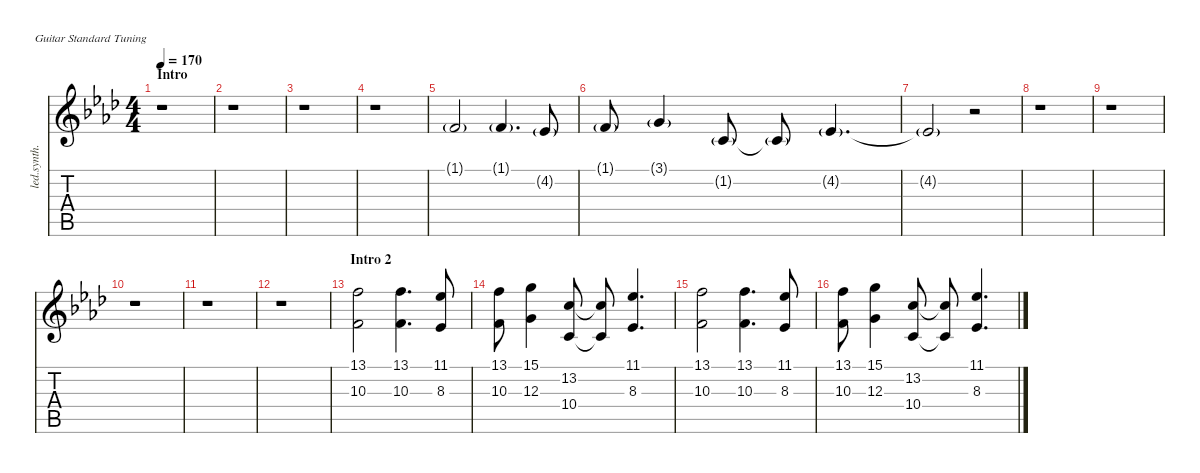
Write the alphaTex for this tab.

\defaultSystemsLayout 4
\hideDynamics
\bracketExtendMode nobrackets
\otherSystemsTrackNameOrientation horizontal
\track ("Lead Synth" "led.synth.") {instrument lead7fifths}
\staff {score tabs}
\tuning (E4 B3 G3 D3 A2 E2)
\ts (4 4)
\section ("" "Intro")
\tempo 170
\clef g2
\ks fminor
r.1{dy mf instrument lead7fifths beam Down} |
r.1{beam Down} |
r.1{beam Down} |
r.1{beam Down} |
1.1{g acc forcenatural}.2{beam Up} 1.1{g acc forcenatural}.4{d beam Up} 4.2{g acc b}.8{beam Up} |
1.1{g acc forcenatural}.8{beam Up} 3.1{g acc forcenatural}.4{beam Up} 1.2{g acc forcenatural}.8{beam Up} 1.2{g t acc forcenatural}.8{beam Up} 4.2{g acc b}.4{d beam Up} |
4.2{g t acc b}.2{beam Up} r.2{beam Up} |
r.1{beam Down} |
r.1{beam Down} |
r.1{beam Down} |
r.1{beam Down} |
r.1{beam Down} |
\section ("" "Intro 2")
(13.1{acc forcenatural} 10.3{acc forcenatural}).2{beam Down} (13.1{acc forcenatural} 10.3{acc forcenatural}).4{d beam Down} (11.1{acc b} 8.3{acc b}).8{beam Up} |
(13.1{acc forcenatural} 10.3{acc forcenatural}).8{beam Down} (15.1{acc forcenatural} 12.3{acc forcenatural}).4{beam Down} (13.2{acc forcenatural} 10.4{acc forcenatural}).8{beam Up} (13.2{t acc forcenatural} 10.4{t acc forcenatural}).8{beam Up} (11.1{acc b} 8.3{acc b}).4{d beam Up} |
(13.1{acc forcenatural} 10.3{acc forcenatural}).2{beam Down} (13.1{acc forcenatural} 10.3{acc forcenatural}).4{d beam Down} (11.1{acc b} 8.3{acc b}).8{beam Up} |
(13.1{acc forcenatural} 10.3{acc forcenatural}).8{beam Down} (15.1{acc forcenatural} 12.3{acc forcenatural}).4{beam Down} (13.2{acc forcenatural} 10.4{acc forcenatural}).8{beam Up} (13.2{t acc forcenatural} 10.4{t acc forcenatural}).8{beam Up} (11.1{acc b} 8.3{acc b}).4{d beam Up}
